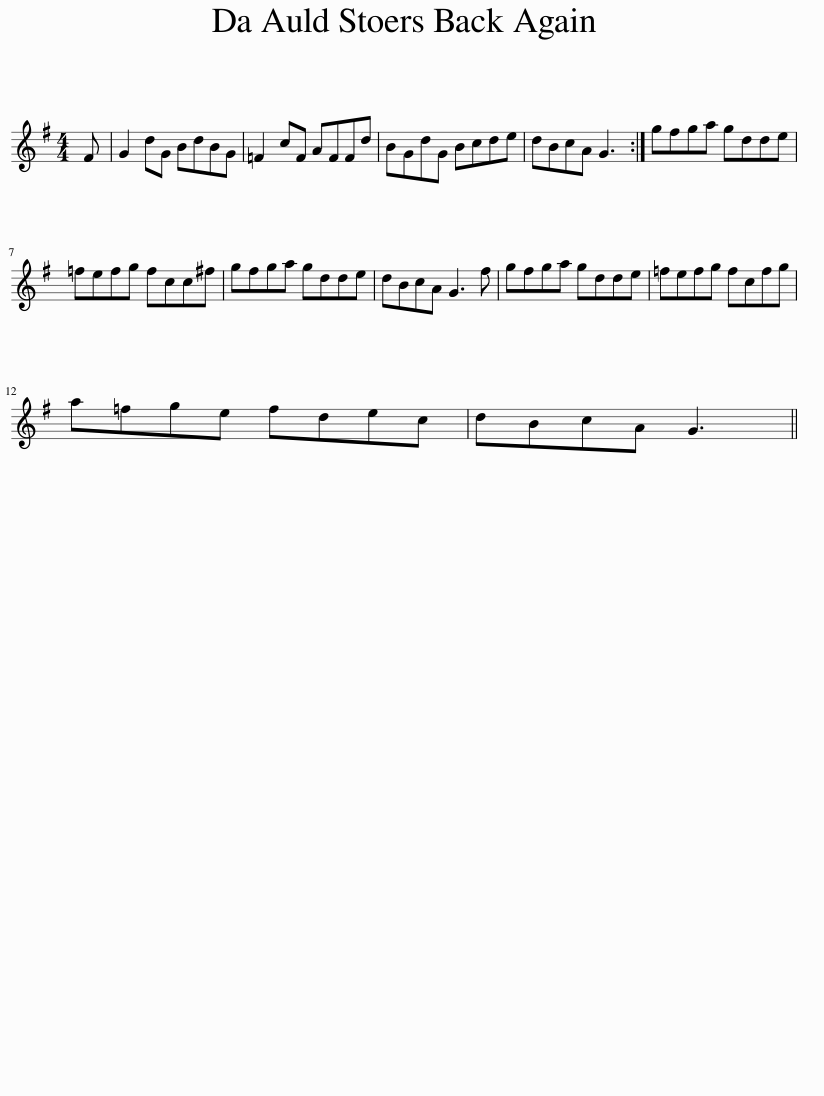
X:1
L:1/8
M:4/4
I:linebreak $
K:G
V:1 treble
V:1
 F | G2 dG BdBG | =F2 cF AFFd | BGdG Bcde | dBcA G3 :| %5
 gfga gdde |$ =fefg fcc^f | gfga gdde | dBcA G3 f | gfga gdde | %10
 =fefg fcfg |$ a=fge fdec | dBcA G3 || %13
